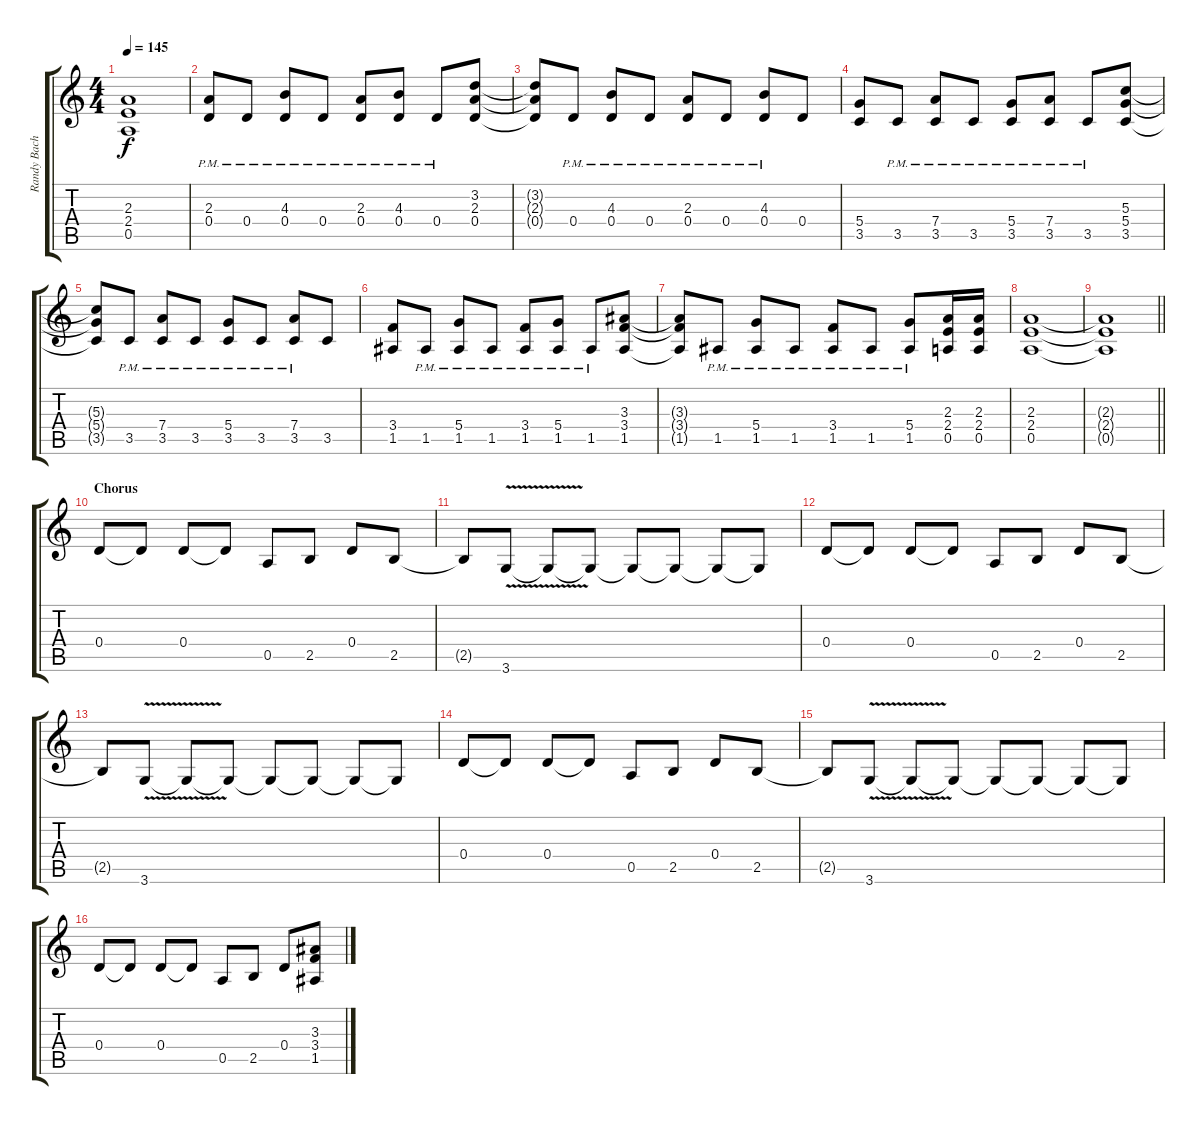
\track ("Randy Bachman" "Randy Bach") {instrument overdrivenguitar}
\staff {score tabs}
\tuning (E4 B3 G3 D3 A2 E2) {hide}
\ts (4 4)
\tempo 145
\clef g2
\ks c
(2.3{t} 2.4{t} 0.5{t}).1{dy f} |
(2.3{pm} 0.4{pm}).8 0.4{pm}.8 (4.3{pm} 0.4{pm}).8 0.4{pm}.8 (2.3{pm} 0.4{pm}).8 (4.3{pm} 0.4{pm}).8 0.4{pm}.8 (3.2 2.3 0.4).8 |
(3.2{t} 2.3{t} 0.4{t}).8 0.4{pm}.8 (4.3{pm} 0.4{pm}).8 0.4{pm}.8 (2.3{pm} 0.4{pm}).8 0.4{pm}.8 (4.3{pm} 0.4{pm}).8 0.4.8 |
(5.4 3.5).8 3.5{pm}.8 (7.4{pm} 3.5{pm}).8 3.5{pm}.8 (5.4{pm} 3.5{pm}).8 (7.4{pm} 3.5{pm}).8 3.5{pm}.8 (5.3 5.4 3.5).8 |
(5.3{t} 5.4{t} 3.5{t}).8 3.5{pm}.8 (7.4{pm} 3.5{pm}).8 3.5{pm}.8 (5.4{pm} 3.5{pm}).8 3.5{pm}.8 (7.4{pm} 3.5{pm}).8 3.5.8 |
(3.4 1.5).8 1.5{pm}.8 (5.4{pm} 1.5{pm}).8 1.5{pm}.8 (3.4{pm} 1.5{pm}).8 (5.4{pm} 1.5{pm}).8 1.5{pm}.8 (3.3 3.4 1.5).8 |
(3.3{t} 3.4{t} 1.5{t}).8 1.5{pm}.8 (5.4{pm} 1.5{pm}).8 1.5{pm}.8 (3.4{pm} 1.5{pm}).8 1.5{pm}.8 (5.4{pm} 1.5{pm}).8 (2.3 2.4 0.5).16 (2.3 2.4 0.5).16 |
(2.3 2.4 0.5).1 |
\barLineRight lightlight
(2.3{t} 2.4{t} 0.5{t}).1 |
\section ("" "Chorus")
0.4.8 0.4{t}.8 0.4.8 0.4{t}.8 0.5.8 2.5.8 0.4.8 2.5.8 |
2.5{t}.8 3.6{v}.8 3.6{t}.8 3.6{t}.8 3.6{t}.8 3.6{t}.8 3.6{t}.8 3.6{t}.8 |
0.4.8 0.4{t}.8 0.4.8 0.4{t}.8 0.5.8 2.5.8 0.4.8 2.5.8 |
2.5{t}.8 3.6{v}.8 3.6{t}.8 3.6{t}.8 3.6{t}.8 3.6{t}.8 3.6{t}.8 3.6{t}.8 |
0.4.8 0.4{t}.8 0.4.8 0.4{t}.8 0.5.8 2.5.8 0.4.8 2.5.8 |
2.5{t}.8 3.6{v}.8 3.6{t}.8 3.6{t}.8 3.6{t}.8 3.6{t}.8 3.6{t}.8 3.6{t}.8 |
0.4.8 0.4{t}.8 0.4.8 0.4{t}.8 0.5.8 2.5.8 0.4.8 (3.3 3.4 1.5).8
